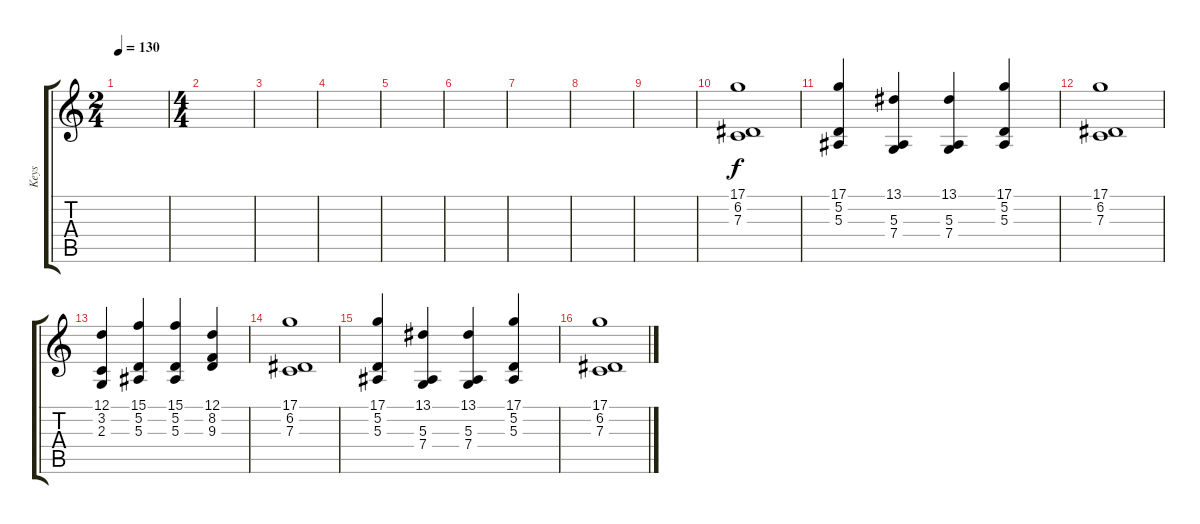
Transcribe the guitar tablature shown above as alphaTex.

\track ("Keys" "Keys") {instrument stringensemble1}
\staff {score tabs}
\tuning (D4 A3 F3 C3 G2 C2) {hide}
\ts (2 4)
\tempo 130
\clef g2
\ks c
|
\ts (4 4)
|
|
|
|
|
|
|
|
(17.1 6.2 7.3).1 |
(17.1 5.2 5.3).4 (13.1 5.3 7.4).4 (13.1 5.3 7.4).4 (17.1 5.2 5.3).4 |
(17.1 6.2 7.3).1 |
(12.1 3.2 2.3).4 (15.1 5.2 5.3).4 (15.1 5.2 5.3).4 (12.1 8.2 9.3).4 |
(17.1 6.2 7.3).1 |
(17.1 5.2 5.3).4 (13.1 5.3 7.4).4 (13.1 5.3 7.4).4 (17.1 5.2 5.3).4 |
(17.1 6.2 7.3).1
